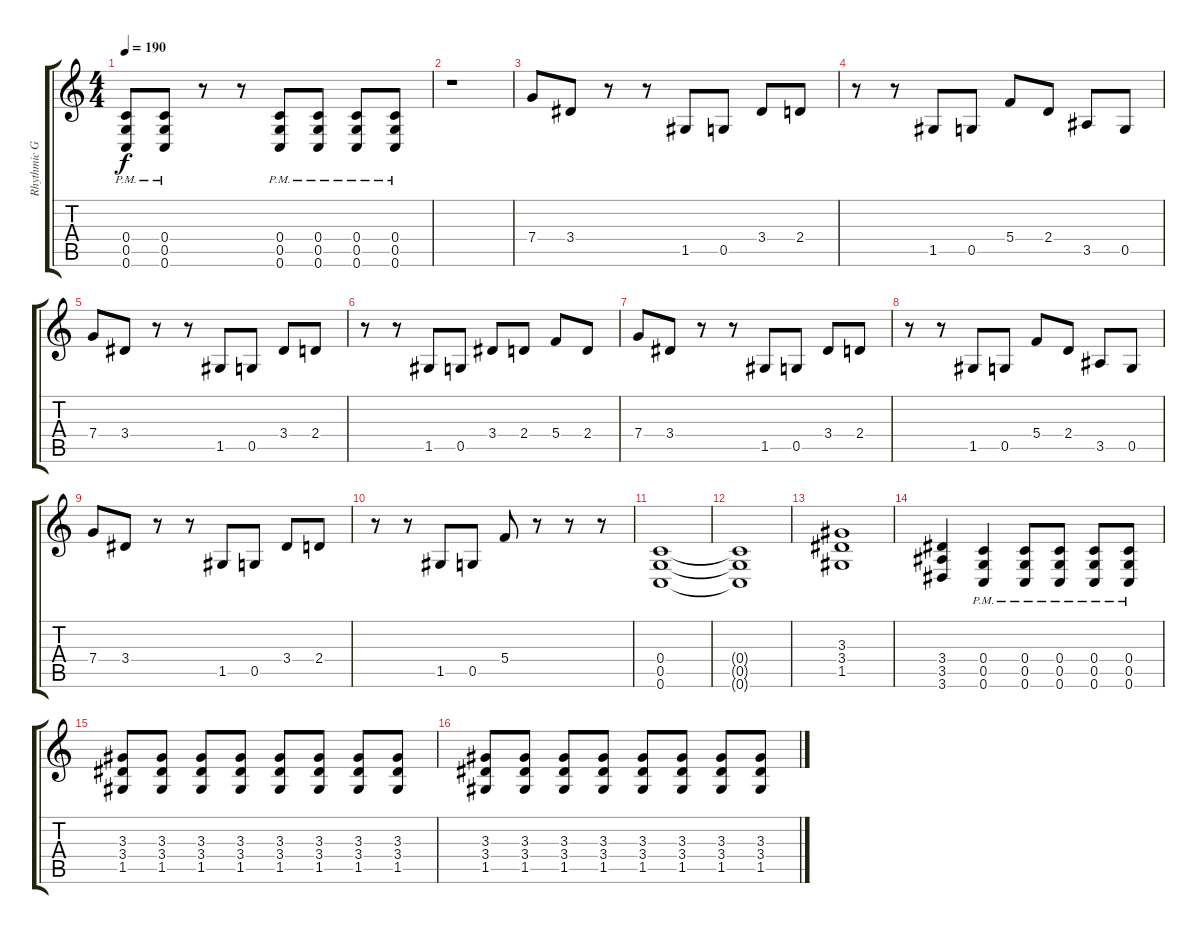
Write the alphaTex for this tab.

\track ("Rhythmic Guitar" "Rhythmic G") {instrument distortionguitar}
\staff {score tabs}
\tuning (D4 A3 F3 C3 G2 C2) {hide}
\ts (4 4)
\tempo 190
\clef g2
\ks c
(0.4{pm} 0.5{pm} 0.6{pm}).8{dy f} (0.4{pm} 0.5{pm} 0.6{pm}).8 r.8 r.8 (0.4{pm} 0.5{pm} 0.6{pm}).8 (0.4{pm} 0.5{pm} 0.6{pm}).8 (0.4{pm} 0.5{pm} 0.6{pm}).8 (0.4{pm} 0.5{pm} 0.6{pm}).8 |
r.1 |
7.4.8 3.4.8 r.8 r.8 1.5.8 0.5.8 3.4.8 2.4.8 |
r.8 r.8 1.5.8 0.5.8 5.4.8 2.4.8 3.5.8 0.5.8 |
7.4.8 3.4.8 r.8 r.8 1.5.8 0.5.8 3.4.8 2.4.8 |
r.8 r.8 1.5.8 0.5.8 3.4.8 2.4.8 5.4.8 2.4.8 |
7.4.8 3.4.8 r.8 r.8 1.5.8 0.5.8 3.4.8 2.4.8 |
r.8 r.8 1.5.8 0.5.8 5.4.8 2.4.8 3.5.8 0.5.8 |
7.4.8 3.4.8 r.8 r.8 1.5.8 0.5.8 3.4.8 2.4.8 |
r.8 r.8 1.5.8 0.5.8 5.4.8 r.8 r.8 r.8 |
(0.4 0.5 0.6).1 |
(0.4{t} 0.5{t} 0.6{t}).1 |
(3.3 3.4 1.5).1 |
(3.4 3.5 3.6).4 (0.4{pm} 0.5{pm} 0.6{pm}).4 (0.4{pm} 0.5{pm} 0.6{pm}).8 (0.4{pm} 0.5{pm} 0.6{pm}).8 (0.4{pm} 0.5{pm} 0.6{pm}).8 (0.4{pm} 0.5{pm} 0.6{pm}).8 |
(3.3 3.4 1.5).8 (3.3 3.4 1.5).8 (3.3 3.4 1.5).8 (3.3 3.4 1.5).8 (3.3 3.4 1.5).8 (3.3 3.4 1.5).8 (3.3 3.4 1.5).8 (3.3 3.4 1.5).8 |
(3.3 3.4 1.5).8 (3.3 3.4 1.5).8 (3.3 3.4 1.5).8 (3.3 3.4 1.5).8 (3.3 3.4 1.5).8 (3.3 3.4 1.5).8 (3.3 3.4 1.5).8 (3.3 3.4 1.5).8
